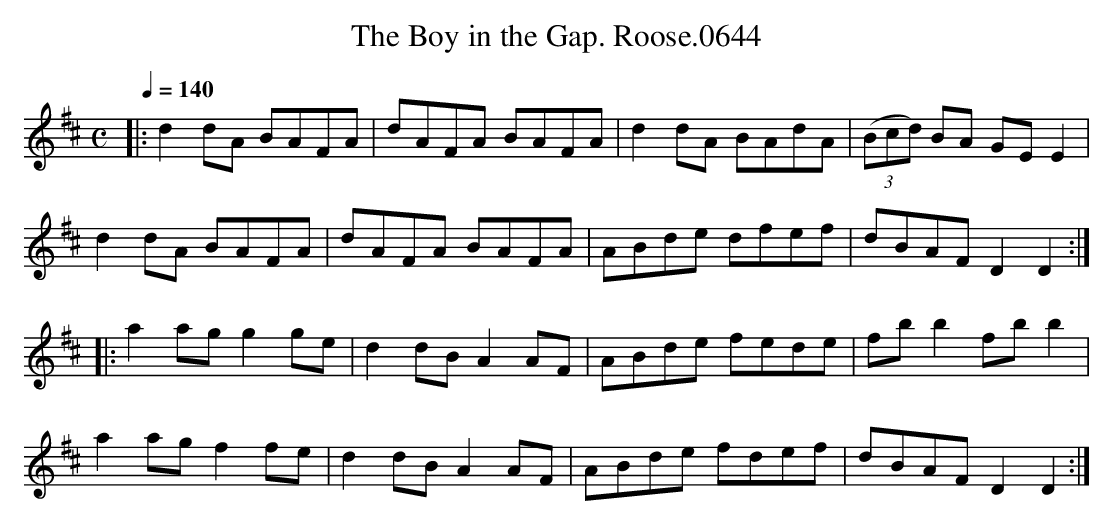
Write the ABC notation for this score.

X:1
T:Boy in the Gap. Roose.0644, The
M:C
L:1/8
Q:1/4=140
K:D
|:d2dA BAFA|dAFA BAFA|d2dA BAdA|((3Bcd) BA GE E2|
d2dA BAFA|dAFA BAFA|ABde dfef|dBAF D2D2:|
|:a2ag g2ge|d2dB A2AF|ABde fede|fb b2 fb b2|
a2ag f2fe|d2dB A2AF|ABde fdef|dBAF D2D2:|
